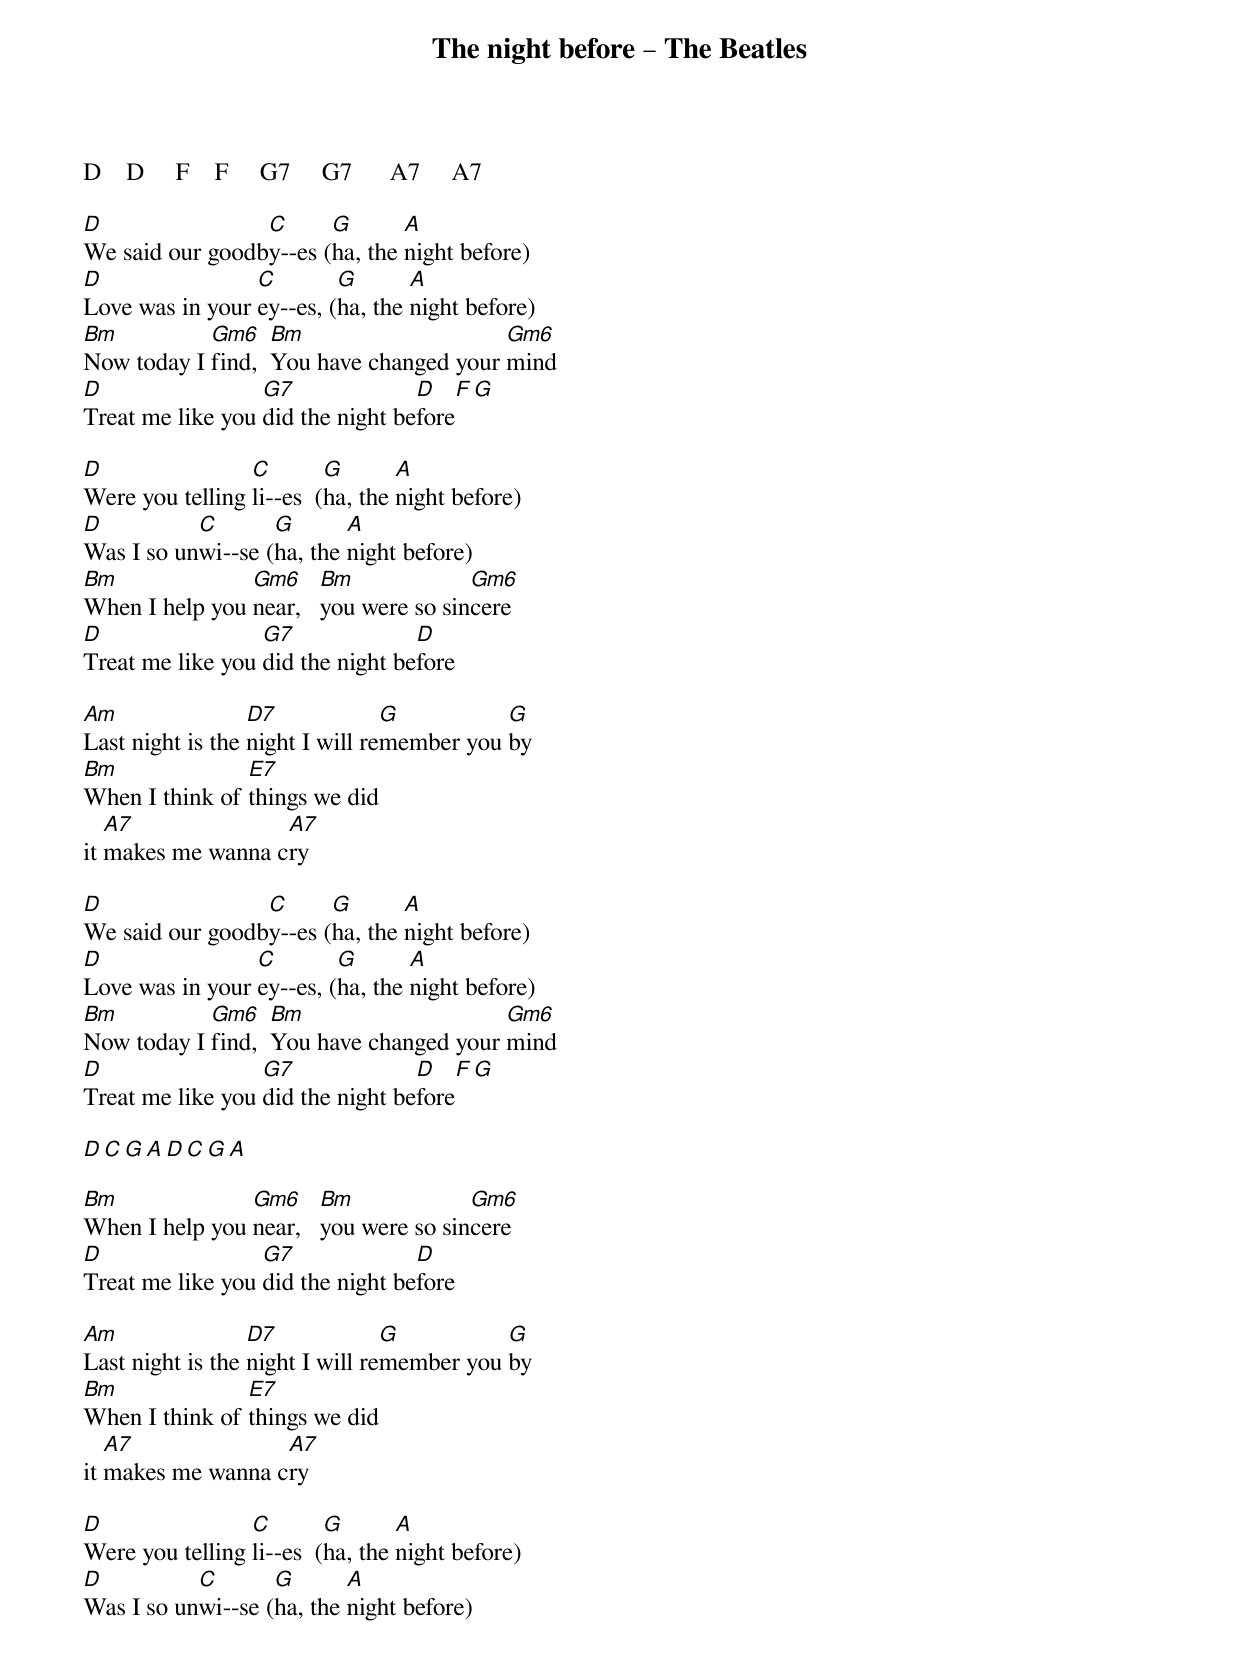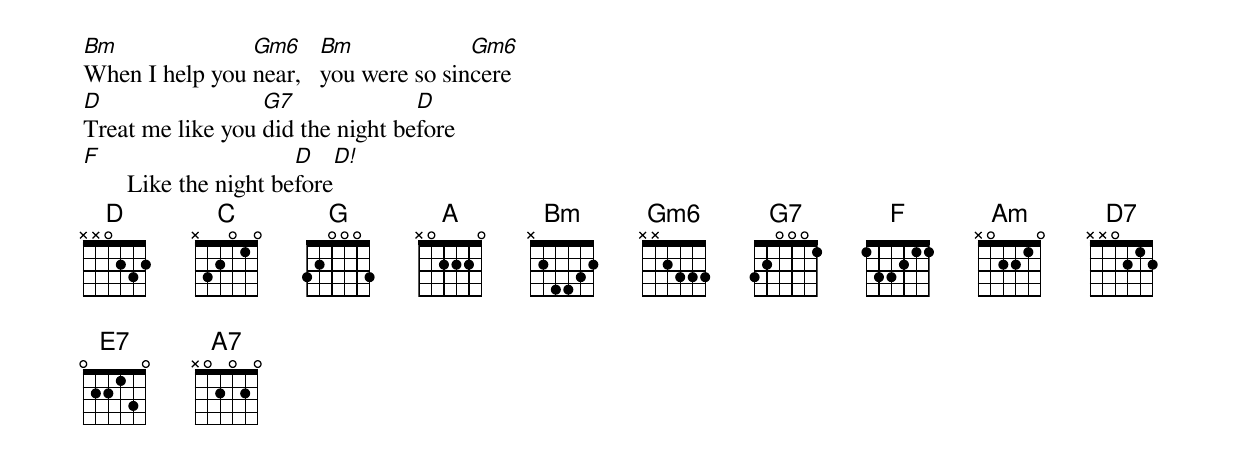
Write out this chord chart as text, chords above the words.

The night before – The Beatles

D    D     F    F     G7     G7      A7     A7

D                C      G       A
We said our goodby--es (ha, the night before)
D                C        G       A
Love was in your ey--es, (ha, the night before)
Bm          Gm6    Bm                    Gm6
Now today I find,  You have changed your mind
D                 G7              D     F  G
Treat me like you did the night before

D                C        G       A
Were you telling li--es  (ha, the night before)
D          C       G       A
Was I so unwi--se (ha, the night before)
Bm              Gm6     Bm             Gm6
When I help you near,   you were so sincere
D                 G7              D
Treat me like you did the night before

Am                D7             G          G
Last night is the night I will remember you by
Bm              E7
When I think of things we did
   A7              A7
it makes me wanna cry

D                C      G       A
We said our goodby--es (ha, the night before)
D                C        G       A
Love was in your ey--es, (ha, the night before)
Bm          Gm6    Bm                    Gm6
Now today I find,  You have changed your mind
D                 G7              D     F  G
Treat me like you did the night before

{Guitar solo}
D    C    G    A    D    C    G    A

Bm              Gm6     Bm             Gm6
When I help you near,   you were so sincere
D                 G7              D
Treat me like you did the night before

Am                D7             G          G
Last night is the night I will remember you by
Bm              E7
When I think of things we did
   A7              A7
it makes me wanna cry

D                C        G       A
Were you telling li--es  (ha, the night before)
D          C       G       A
Was I so unwi--se (ha, the night before)
Bm              Gm6     Bm             Gm6
When I help you near,   you were so sincere
D                 G7              D
Treat me like you did the night before
F                       D     D!
       Like the night before
